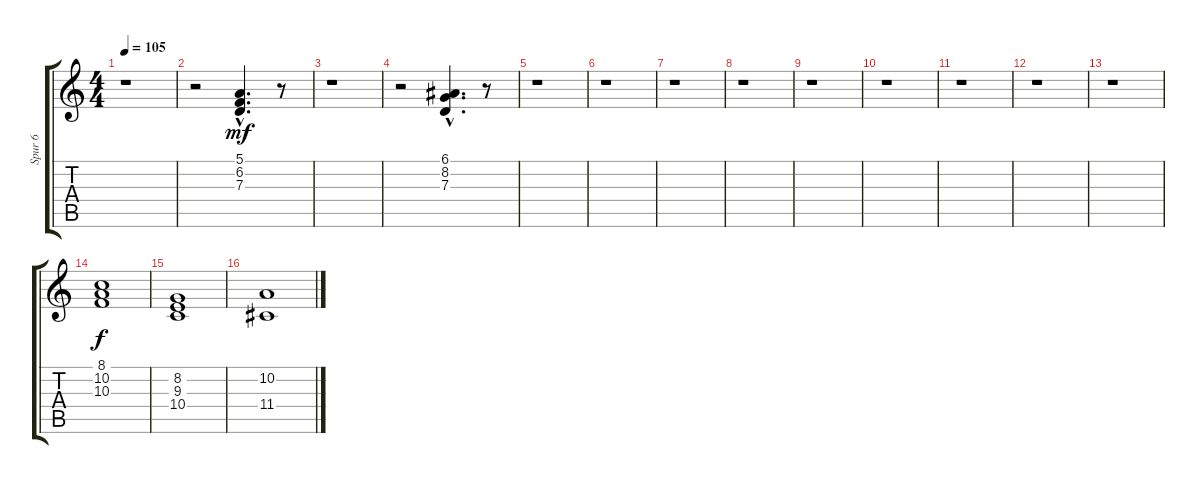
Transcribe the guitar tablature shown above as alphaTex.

\track ("Spur 6" "Spur 6") {instrument pad2warm}
\staff {score tabs}
\tuning (E4 B3 G3 D3 A2 E2) {hide}
\ts (4 4)
\tempo 105
\clef g2
\ks c
r.1{dy f} |
r.2 (5.1{hac} 6.2{hac} 7.3{hac}).4{d dy mf} r.8 |
r.1 |
r.2 (6.1{hac} 8.2{hac} 7.3{hac}).4{d} r.8 |
r.1 |
r.1 |
r.1 |
r.1 |
r.1 |
r.1 |
r.1 |
r.1 |
r.1 |
(8.1 10.2 10.3).1{dy f} |
(8.2 9.3 10.4).1 |
(10.2 11.4).1
